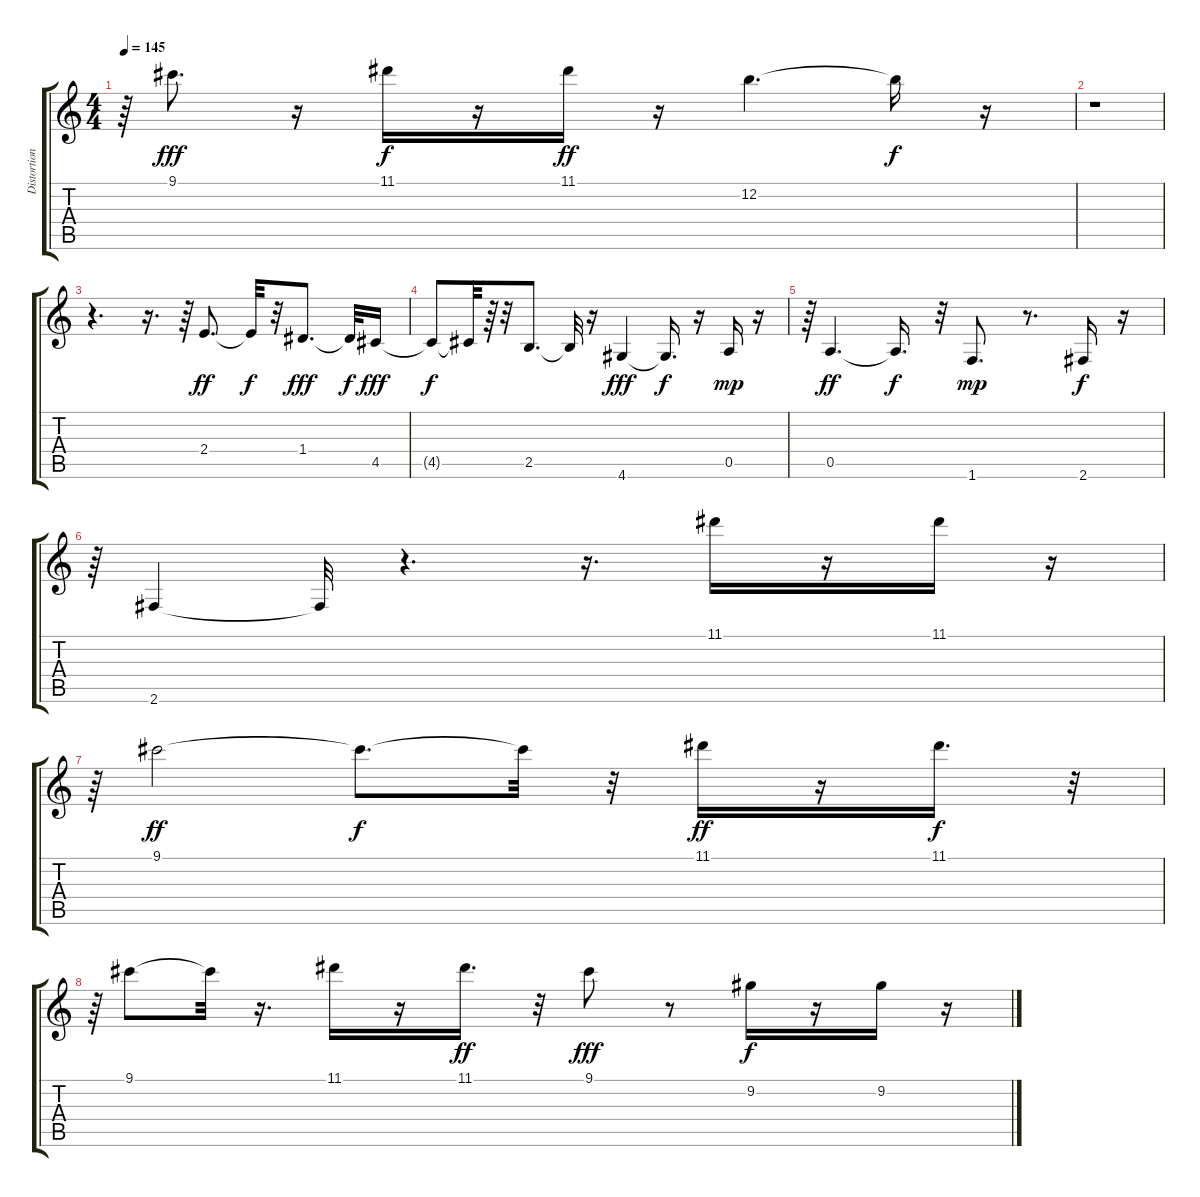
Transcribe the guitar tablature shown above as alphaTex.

\track ("Distortion guitar 2" "Distortion") {instrument distortionguitar}
\staff {score tabs}
\tuning (E4 B3 G3 D3 A2 E2) {hide}
\ts (4 4)
\tempo 145
\clef g2
\ks c
r.64{dy f} 9.1.8{d dy fff} r.16 11.1.16{dy f} r.16 11.1.16{dy ff} r.16 12.2.4{d} 12.2{t}.16{dy f} r.16 |
r.1 |
r.4{d} r.16{d} r.64 2.4.8{d dy ff} 2.4{t}.32{dy f} r.32 1.4.8{d dy fff} 1.4{t}.32{dy f} 4.5.16{dy fff} |
4.5{t}.8{dy f} 4.5{t}.32 r.64 r.32 2.5.8{d} 2.5{t}.32 r.16 4.6.4{dy fff} 4.6{t}.16{d dy f} r.16 0.5.16{dy mp} r.16 |
r.64 0.5.4{d dy ff} 0.5{t}.16{d dy f} r.32 1.6.8{d dy mp} r.8{d} 2.6.16{dy f} r.16 |
r.64 2.6.4 2.6{t}.32 r.4{d} r.16{d} 11.1.16 r.16 11.1.16 r.16 |
r.64 9.1.2{dy ff} 9.1{t}.8{d dy f} 9.1{t}.32 r.32 11.1.16{dy ff} r.16 11.1.16{d dy f} r.32 |
r.64 9.1.8 9.1{t}.32 r.16{d} 11.1.16 r.16 11.1.16{d dy ff} r.32 9.1.8{dy fff} r.8 9.2.16{dy f} r.16 9.2.16 r.16
